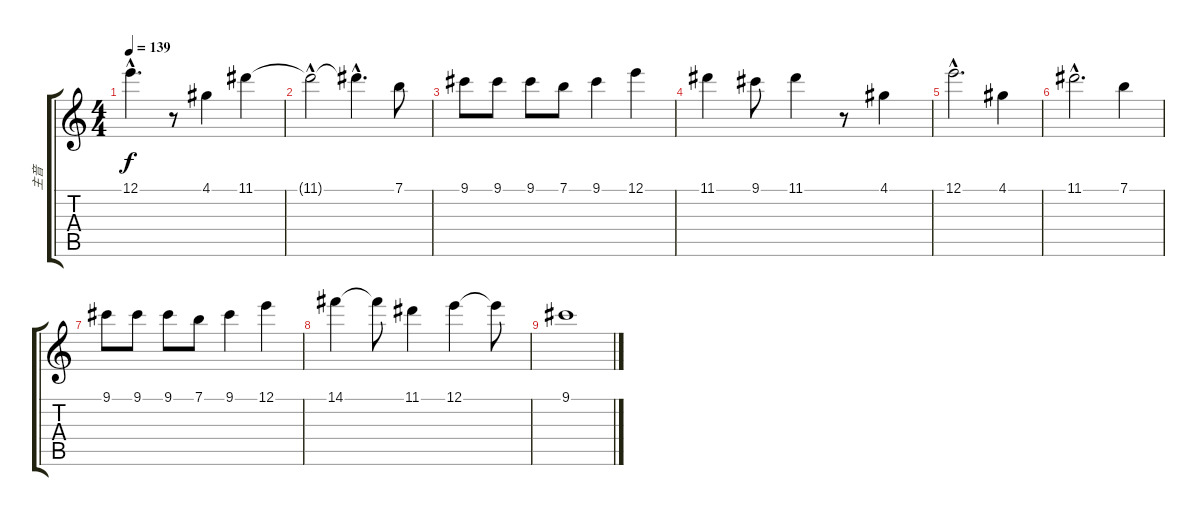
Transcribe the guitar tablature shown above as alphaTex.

\track ("主音" "主音") {instrument contrabass}
\staff {score tabs}
\tuning (E4 B3 Ab3 E3 B2 E2) {hide}
\ts (4 4)
\tempo 139
\clef g2
\ks c
12.1{hac t}.4{d dy f} r.8 4.1.4 11.1.4 |
11.1{hac t}.2 11.1{hac t}.4{d} 7.1.8 |
9.1.8 9.1.8 9.1.8 7.1.8 9.1.4 12.1.4 |
11.1.4 9.1.8 11.1.4 r.8 4.1.4 |
12.1{hac}.2{d} 4.1.4 |
11.1{hac}.2{d} 7.1.4 |
9.1.8 9.1.8 9.1.8 7.1.8 9.1.4 12.1.4 |
14.1.4 14.1{t}.8 11.1.4 12.1.4 12.1{t}.8 |
9.1.1
